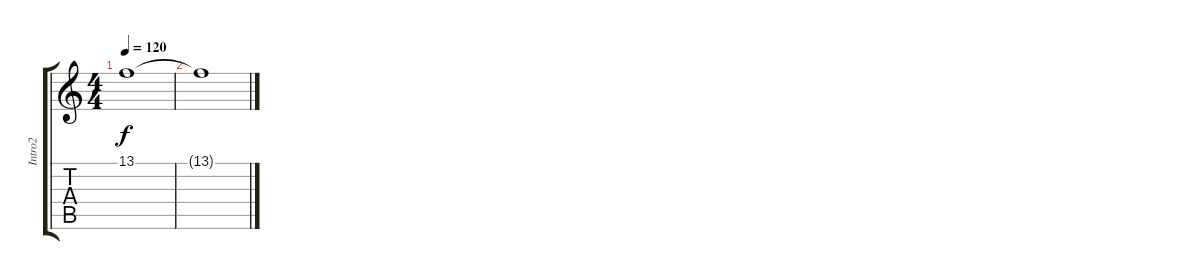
\track ("Intro2" "Intro2") {instrument lead2sawtooth}
\staff {score tabs}
\tuning (E4 B3 G3 D3 A2 E2) {hide}
\ts (4 4)
\tempo 120
\clef g2
\ks c
13.1{t}.1{dy f} |
13.1{t}.1
